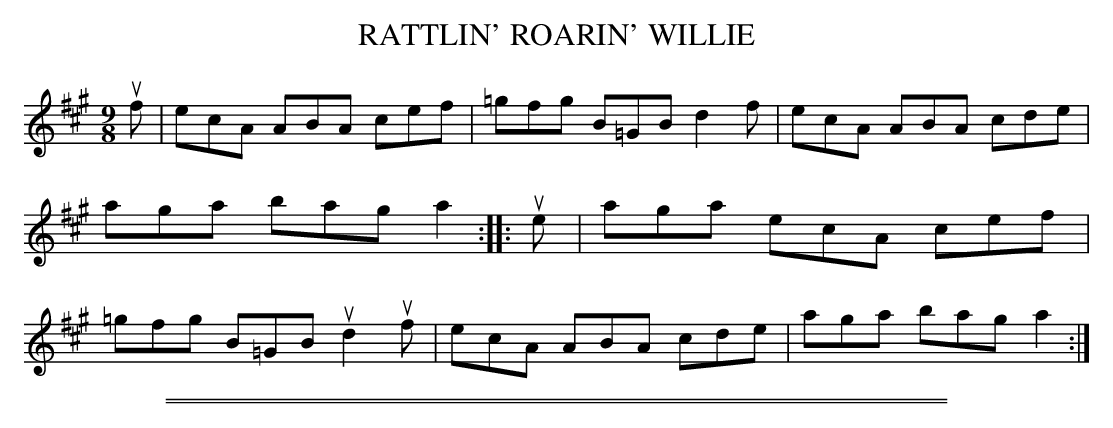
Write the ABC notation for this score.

X:1
T: RATTLIN' ROARIN' WILLIE
M: 9/8
L: 1/8
K: A
uf |\
ecA ABA cef | =gfg B=GB d2f |\
ecA ABA cde | aga bag a2 ::\
ue |\
aga ecA cef | =gfg B=GB ud2uf |\
ecA ABA cde | aga bag a2 :|
